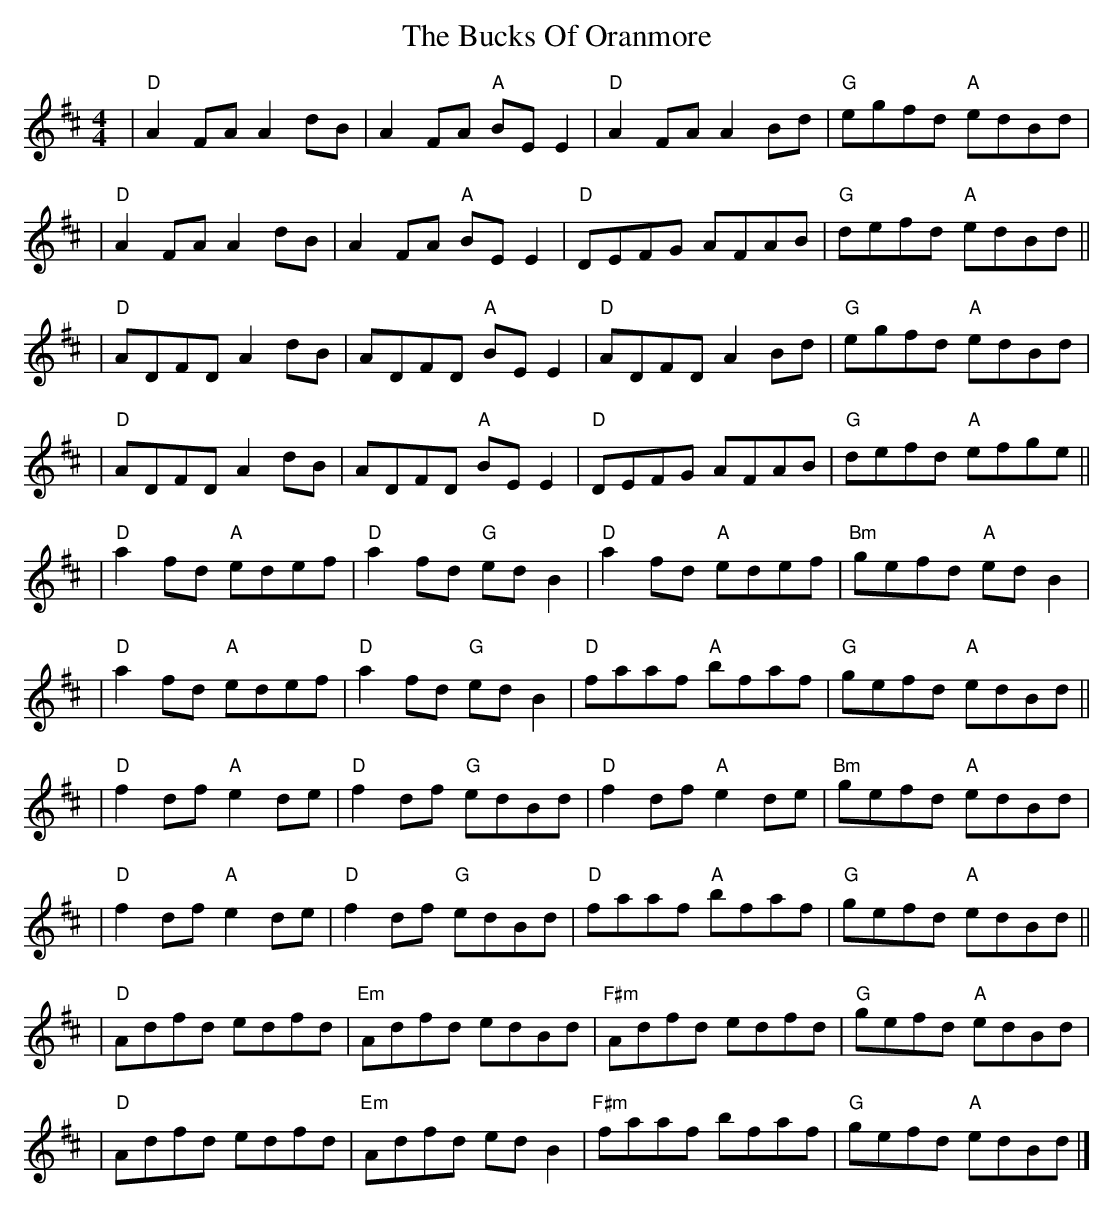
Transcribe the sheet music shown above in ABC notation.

X:1
T:The Bucks Of Oranmore
L:1/8
M:4/4
K:D
| "D" A2 FA A2 dB | A2 FA "A" BE E2 | "D" A2 FA A2 Bd | "G" egfd "A" edBd |
| "D" A2 FA A2 dB | A2 FA "A" BE E2 | "D" DEFG AFAB | "G" defd "A" edBd ||
| "D" ADFD A2 dB | ADFD "A" BE E2 | "D" ADFD A2 Bd | "G" egfd "A" edBd |
| "D" ADFD A2 dB | ADFD "A" BE E2 | "D" DEFG AFAB | "G" defd "A" efge ||
| "D" a2 fd "A" edef | "D" a2 fd "G" ed B2 | "D" a2 fd "A" edef | "Bm" gefd "A" ed B2 |
| "D" a2 fd "A" edef | "D" a2 fd "G" ed B2 | "D" faaf "A" bfaf | "G" gefd "A" edBd ||
| "D" f2 df "A" e2 de | "D" f2 df "G" edBd | "D" f2 df "A" e2 de | "Bm" gefd "A" edBd |
| "D" f2 df "A" e2 de | "D" f2 df "G" edBd | "D" faaf "A" bfaf | "G" gefd "A" edBd ||
| "D" Adfd edfd | "Em" Adfd edBd | "F#m" Adfd edfd | "G" gefd "A" edBd |
| "D" Adfd edfd | "Em" Adfd ed B2 | "F#m" faaf bfaf | "G" gefd "A" edBd |]
